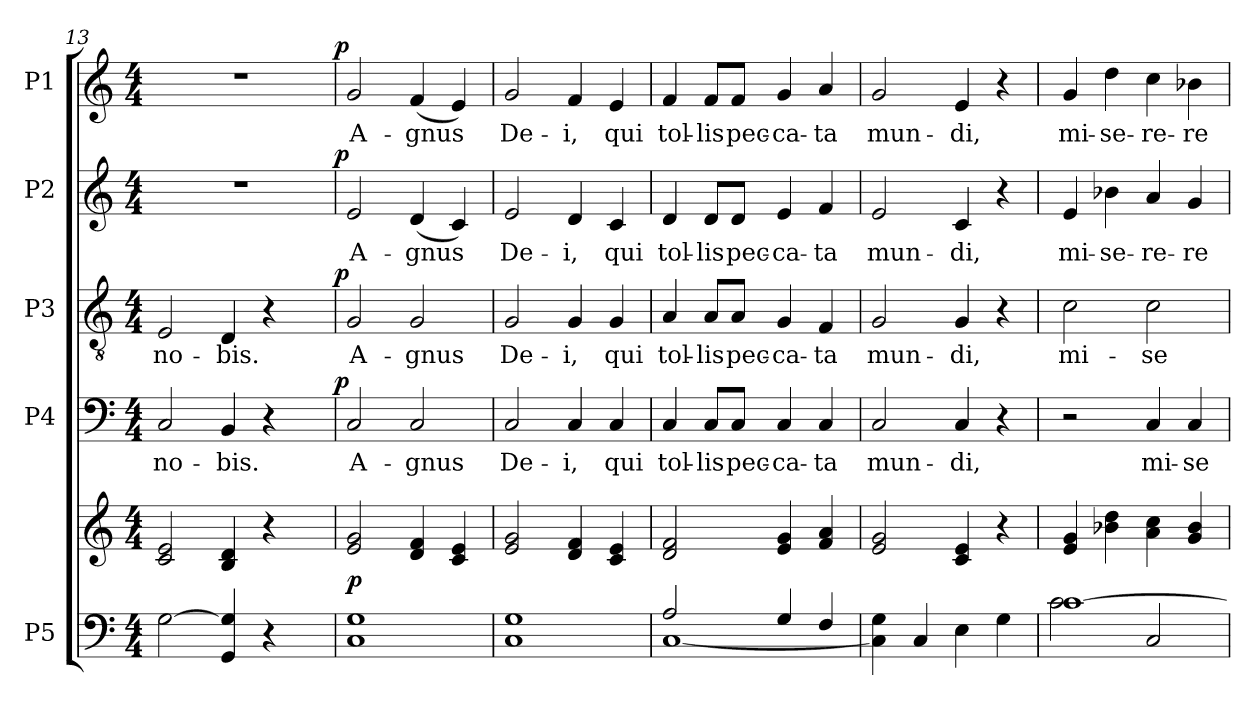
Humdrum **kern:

**kern	**kern	**dynam	**kern	**text	**dynam	**kern	**text	**dynam	**kern	**text	**dynam	**kern	**text	**dynam
*part5	*part5	*part5	*part4	*part4	*part4	*part3	*part3	*part3	*part2	*part2	*part2	*part1	*part1	*part1
*staff6	*staff5	*staff5/6	*staff4	*staff4	*staff4	*staff3	*staff3	*staff3	*staff2	*staff2	*staff2	*staff1	*staff1	*staff1
*I"P5	*	*	*I"P4	*	*	*I"P3	*	*	*I"P2	*	*	*I"P1	*	*
*clefF4	*clefG2	*	*clefF4	*	*	*clefGv2	*	*	*clefG2	*	*	*clefG2	*	*
*	*	*	*	*	*	*ITrd7c12	*	*	*	*	*	*	*	*
*k[]	*k[]	*	*k[]	*	*	*k[]	*	*	*k[]	*	*	*k[]	*	*
*C:	*C:	*	*C:	*	*	*C:	*	*	*C:	*	*	*C:	*	*
*M4/4	*M4/4	*	*M4/4	*	*	*M4/4	*	*	*M4/4	*	*	*M4/4	*	*
=13	=13	=13	=13	=13	=13	=13	=13	=13	=13	=13	=13	=13	=13	=13
!	!	!	!	!LO:LY:b:color=#000000	!	!	!	!	!	!	!	!	!	!
!	!	!	!	!	!	!	!LO:LY:b:color=#000000	!	!	!	!	!	!	!
*	*	*	*^	*	*	*^	*	*	*^	*	*	*^	*	*
[2Gi\	2ci/ 2ei	.	2Ci/	2ryy	no-	.	2EEi/	2ryy	no-	.	1r	2ryy	.	.	1r	2ryy	.	.
!	!	!	!	!	!LO:LY:b:color=#000000	!	!	!	!	!	!	!	!	!	!	!	!	!
!	!	!	!	!	!	!	!	!	!LO:LY:b:color=#000000	!	!	!	!	!	!	!	!	!
4GGi/ 4Gi]	4Bi/ 4di	.	4BBi/	4ryy	-bis.	.	4DDi/	4ryy	-bis.	.	.	4ryy	.	.	.	4ryy	.	.
4r	4r	.	4r	8ryy	.	.	4r	8ryy	.	.	.	8ryy	.	.	.	8ryy	.	.
.	.	.	.	16ryy	.	.	.	16ryy	.	.	.	16ryy	.	.	.	16ryy	.	.
.	.	.	.	32ryy	.	.	.	32ryy	.	.	.	32ryy	.	.	.	32ryy	.	.
.	.	.	.	64ryy	.	.	.	64ryy	.	.	.	64ryy	.	.	.	64ryy	.	.
.	.	.	.	128...ryy	.	.	.	128...ryy	.	.	.	128...ryy	.	.	.	128...ryy	.	.
.	.	.	.	1024ryy	.	p	.	1024ryy	.	p	.	1024ryy	.	p	.	1024ryy	.	p
*	*	*	*v	*v	*	*	*	*	*	*	*v	*v	*	*	*v	*v	*	*
*	*	*	*	*	*	*v	*v	*	*	*	*	*	*	*	*
=14	=14	=14	=14	=14	=14	=14	=14	=14	=14	=14	=14	=14	=14	=14
*	*	*	*^	*	*	*^	*	*	*^	*	*	*^	*	*
!	!	!	!	!	!LO:LY:b:color=#000000	!	!	!	!	!	!	!	!	!	!	!	!	!
*	*	*	*v	*v	*	*	*	*	*	*	*v	*v	*	*	*v	*v	*	*
*	*	*	*	*	*	*v	*v	*	*	*	*	*	*	*	*
*	*	*	*^	*	*	*^	*	*	*^	*	*	*^	*	*
!	!	!	!	!	!	!	!	!	!LO:LY:b:color=#000000	!	!	!	!	!	!	!	!	!
*	*	*	*v	*v	*	*	*	*	*	*	*v	*v	*	*	*v	*v	*	*
*	*	*	*	*	*	*v	*v	*	*	*	*	*	*	*	*
*	*	*	*^	*	*	*^	*	*	*^	*	*	*^	*	*
!	!	!	!	!	!	!	!	!	!	!	!	!	!LO:LY:b:color=#000000	!	!	!	!	!
*	*	*	*v	*v	*	*	*	*	*	*	*v	*v	*	*	*v	*v	*	*
*	*	*	*	*	*	*v	*v	*	*	*	*	*	*	*	*
*	*	*	*^	*	*	*^	*	*	*^	*	*	*^	*	*
!	!	!	!	!	!	!	!	!	!	!	!	!	!	!	!	!	!LO:LY:b:color=#000000	!
*	*	*	*v	*v	*	*	*	*	*	*	*v	*v	*	*	*v	*v	*	*
*	*	*	*	*	*	*v	*v	*	*	*	*	*	*	*	*
1Ci 1Gi	2ei/ 2gi	p	2Ci/	A-	.	2GGi/	A-	.	2ei/	A-	.	2gi/	A-	.
!	!	!	!	!LO:LY:b:color=#000000	!	!	!	!	!	!	!	!	!	!
!	!	!	!	!	!	!	!LO:LY:b:color=#000000	!	!	!	!	!	!	!
!	!	!	!	!	!	!	!	!	!	!LO:LY:b:color=#000000	!	!	!	!
!	!	!	!	!	!	!	!	!	!	!	!	!	!LO:LY:b:color=#000000	!
.	4di/ 4fi	.	2Ci/	-gnus	.	2GGi/	-gnus	.	(4di/	-gnus	.	(4fi/	-gnus	.
.	4ci/ 4ei	.	.	.	.	.	.	.	4ci/)	.	.	4ei/)	.	.
=15	=15	=15	=15	=15	=15	=15	=15	=15	=15	=15	=15	=15	=15	=15
!	!	!	!	!LO:LY:b:color=#000000	!	!	!	!	!	!	!	!	!	!
!	!	!	!	!	!	!	!LO:LY:b:color=#000000	!	!	!	!	!	!	!
!	!	!	!	!	!	!	!	!	!	!LO:LY:b:color=#000000	!	!	!	!
!	!	!	!	!	!	!	!	!	!	!	!	!	!LO:LY:b:color=#000000	!
1Ci 1Gi	2ei/ 2gi	.	2Ci/	De-	.	2GGi/	De-	.	2ei/	De-	.	2gi/	De-	.
!	!	!	!	!LO:LY:b:color=#000000	!	!	!	!	!	!	!	!	!	!
!	!	!	!	!	!	!	!LO:LY:b:color=#000000	!	!	!	!	!	!	!
!	!	!	!	!	!	!	!	!	!	!LO:LY:b:color=#000000	!	!	!	!
!	!	!	!	!	!	!	!	!	!	!	!	!	!LO:LY:b:color=#000000	!
.	4di/ 4fi	.	4Ci/	-i,	.	4GGi/	-i,	.	4di/	-i,	.	4fi/	-i,	.
!	!	!	!	!LO:LY:b:color=#000000	!	!	!	!	!	!	!	!	!	!
!	!	!	!	!	!	!	!LO:LY:b:color=#000000	!	!	!	!	!	!	!
!	!	!	!	!	!	!	!	!	!	!LO:LY:b:color=#000000	!	!	!	!
!	!	!	!	!	!	!	!	!	!	!	!	!	!LO:LY:b:color=#000000	!
.	4ci/ 4ei	.	4Ci/	qui	.	4GGi/	qui	.	4ci/	qui	.	4ei/	qui	.
!!LO:LB:g=z
=16	=16	=16	=16	=16	=16	=16	=16	=16	=16	=16	=16	=16	=16	=16
*^	*	*	*	*	*	*	*	*	*	*	*	*	*	*
!	!	!	!	!	!LO:LY:b:color=#000000	!	!	!	!	!	!	!	!	!	!
!	!	!	!	!	!	!	!	!LO:LY:b:color=#000000	!	!	!	!	!	!	!
!	!	!	!	!	!	!	!	!	!	!	!LO:LY:b:color=#000000	!	!	!	!
!	!	!	!	!	!	!	!	!	!	!	!	!	!	!LO:LY:b:color=#000000	!
2Ai/	[1Ci	2di/ 2fi	.	4Ci/	tol-	.	4AAi/	tol-	.	4di/	tol-	.	4fi/	tol-	.
!	!	!	!	!	!LO:LY:b:color=#000000	!	!	!	!	!	!	!	!	!	!
!	!	!	!	!	!	!	!	!LO:LY:b:color=#000000	!	!	!	!	!	!	!
!	!	!	!	!	!	!	!	!	!	!	!LO:LY:b:color=#000000	!	!	!	!
!	!	!	!	!	!	!	!	!	!	!	!	!	!	!LO:LY:b:color=#000000	!
.	.	.	.	8Ci/L	-lis	.	8AAi/L	-lis	.	8di/L	-lis	.	8fi/L	-lis	.
!	!	!	!	!	!LO:LY:b:color=#000000	!	!	!	!	!	!	!	!	!	!
!	!	!	!	!	!	!	!	!LO:LY:b:color=#000000	!	!	!	!	!	!	!
!	!	!	!	!	!	!	!	!	!	!	!LO:LY:b:color=#000000	!	!	!	!
!	!	!	!	!	!	!	!	!	!	!	!	!	!	!LO:LY:b:color=#000000	!
.	.	.	.	8Ci/J	pec-	.	8AAi/J	pec-	.	8di/J	pec-	.	8fi/J	pec-	.
!	!	!	!	!	!LO:LY:b:color=#000000	!	!	!	!	!	!	!	!	!	!
!	!	!	!	!	!	!	!	!LO:LY:b:color=#000000	!	!	!	!	!	!	!
!	!	!	!	!	!	!	!	!	!	!	!LO:LY:b:color=#000000	!	!	!	!
!	!	!	!	!	!	!	!	!	!	!	!	!	!	!LO:LY:b:color=#000000	!
4Gi/	.	4ei/ 4gi	.	4Ci/	-ca-	.	4GGi/	-ca-	.	4ei/	-ca-	.	4gi/	-ca-	.
!	!	!	!	!	!LO:LY:b:color=#000000	!	!	!	!	!	!	!	!	!	!
!	!	!	!	!	!	!	!	!LO:LY:b:color=#000000	!	!	!	!	!	!	!
!	!	!	!	!	!	!	!	!	!	!	!LO:LY:b:color=#000000	!	!	!	!
!	!	!	!	!	!	!	!	!	!	!	!	!	!	!LO:LY:b:color=#000000	!
4Fi/	.	4fi/ 4ai	.	4Ci/	-ta	.	4FFi/	-ta	.	4fi/	-ta	.	4ai/	-ta	.
*v	*v	*	*	*	*	*	*	*	*	*	*	*	*	*	*
=17	=17	=17	=17	=17	=17	=17	=17	=17	=17	=17	=17	=17	=17	=17
!	!	!	!	!LO:LY:b:color=#000000	!	!	!	!	!	!	!	!	!	!
!	!	!	!	!	!	!	!LO:LY:b:color=#000000	!	!	!	!	!	!	!
!	!	!	!	!	!	!	!	!	!	!LO:LY:b:color=#000000	!	!	!	!
!	!	!	!	!	!	!	!	!	!	!	!	!	!LO:LY:b:color=#000000	!
4Ci\] 4Gi	2ei/ 2gi	.	2Ci/	mun-	.	2GGi/	mun-	.	2ei/	mun-	.	2gi/	mun-	.
4Ci/	.	.	.	.	.	.	.	.	.	.	.	.	.	.
!	!	!	!	!LO:LY:b:color=#000000	!	!	!	!	!	!	!	!	!	!
!	!	!	!	!	!	!	!LO:LY:b:color=#000000	!	!	!	!	!	!	!
!	!	!	!	!	!	!	!	!	!	!LO:LY:b:color=#000000	!	!	!	!
!	!	!	!	!	!	!	!	!	!	!	!	!	!LO:LY:b:color=#000000	!
4Ei\	4ci/ 4ei	.	4Ci/	-di,	.	4GGi/	-di,	.	4ci/	-di,	.	4ei/	-di,	.
4Gi\	4r	.	4r	.	.	4r	.	.	4r	.	.	4r	.	.
=18	=18	=18	=18	=18	=18	=18	=18	=18	=18	=18	=18	=18	=18	=18
*^	*	*	*	*	*	*	*	*	*	*	*	*	*	*
!	!	!	!	!	!	!	!	!LO:LY:b:color=#000000	!	!	!	!	!	!	!
!	!	!	!	!	!	!	!	!	!	!	!LO:LY:b:color=#000000	!	!	!	!
!	!	!	!	!	!	!	!	!	!	!	!	!	!	!LO:LY:b:color=#000000	!
[1ci	2ci\	4ei/ 4gi	.	2r	.	.	2Ci\	mi-	.	4ei/	mi-	.	4gi/	mi-	.
!	!	!	!	!	!	!	!	!	!	!	!LO:LY:b:color=#000000	!	!	!	!
!	!	!	!	!	!	!	!	!	!	!	!	!	!	!LO:LY:b:color=#000000	!
.	.	4b-Xi\ 4ddi	.	.	.	.	.	.	.	4b-Xi\	-se-	.	4ddi\	-se-	.
!	!	!	!	!	!LO:LY:b:color=#000000	!	!	!	!	!	!	!	!	!	!
!	!	!	!	!	!	!	!	!LO:LY:b:color=#000000	!	!	!	!	!	!	!
!	!	!	!	!	!	!	!	!	!	!	!LO:LY:b:color=#000000	!	!	!	!
!	!	!	!	!	!	!	!	!	!	!	!	!	!	!LO:LY:b:color=#000000	!
.	2Ci/	4ai\ 4cci	.	4Ci/	mi-	.	2Ci\	-se-	.	4ai/	-re-	.	4cci\	-re-	.
!	!	!	!	!	!LO:LY:b:color=#000000	!	!	!	!	!	!	!	!	!	!
!	!	!	!	!	!	!	!	!	!	!	!LO:LY:b:color=#000000	!	!	!	!
!	!	!	!	!	!	!	!	!	!	!	!	!	!	!LO:LY:b:color=#000000	!
.	.	4gi/ 4b-i	.	4Ci/	-se-	.	.	.	.	4gi/	-re	.	4b-Xi\	-re	.
*v	*v	*	*	*	*	*	*	*	*	*	*	*	*	*	*
=	=	=	=	=	=	=	=	=	=	=	=	=	=	=
*-	*-	*-	*-	*-	*-	*-	*-	*-	*-	*-	*-	*-	*-	*-
